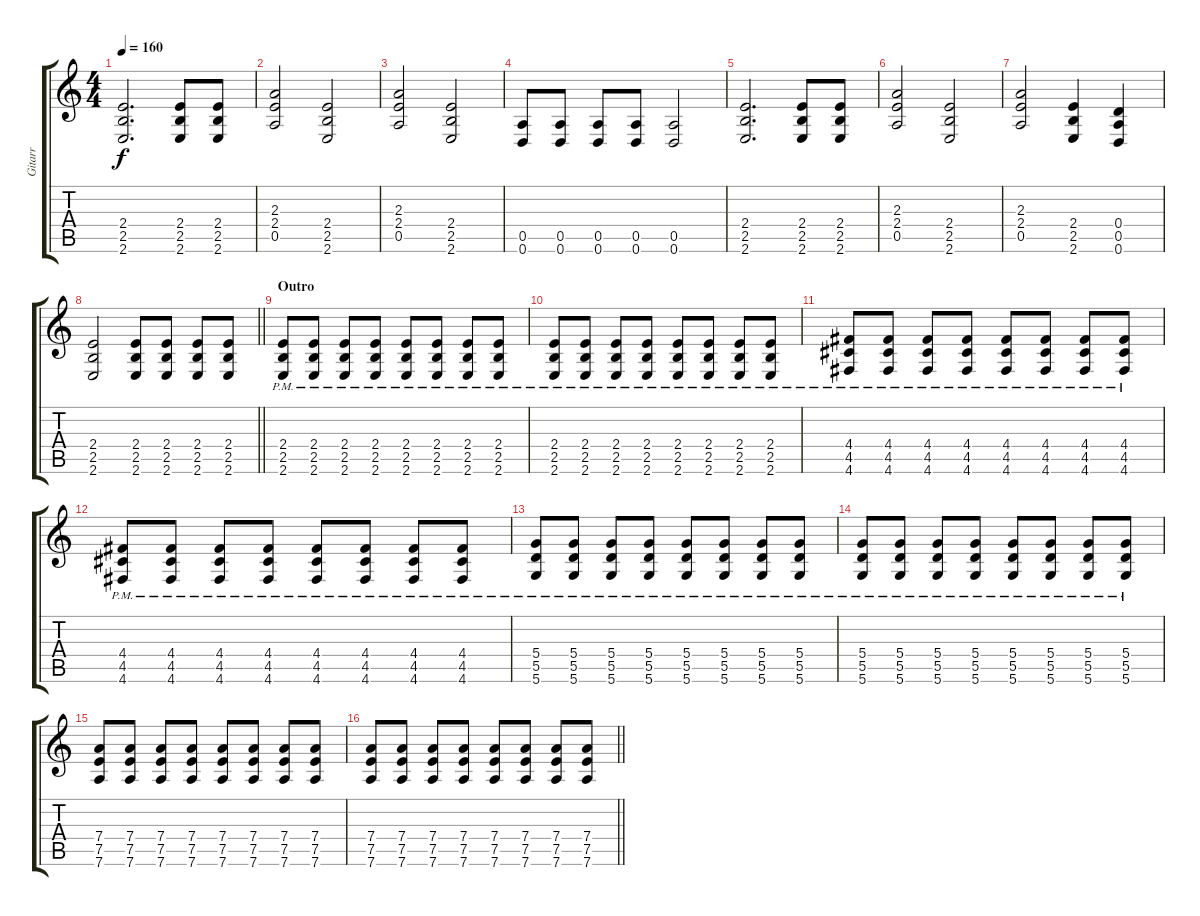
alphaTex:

\track ("Gitarr" "Gitarr") {instrument distortionguitar}
\staff {score tabs}
\tuning (E4 B3 G3 D3 A2 D2) {hide}
\ts (4 4)
\tempo 160
\clef g2
\ks c
(2.4 2.5 2.6).2{d dy f} (2.4 2.5 2.6).8 (2.4 2.5 2.6).8 |
(2.3 2.4 0.5).2 (2.4 2.5 2.6).2 |
(2.3 2.4 0.5).2 (2.4 2.5 2.6).2 |
(0.5 0.6).8 (0.5 0.6).8 (0.5 0.6).8 (0.5 0.6).8 (0.5 0.6).2 |
(2.4 2.5 2.6).2{d} (2.4 2.5 2.6).8 (2.4 2.5 2.6).8 |
(2.3 2.4 0.5).2 (2.4 2.5 2.6).2 |
(2.3 2.4 0.5).2 (2.4 2.5 2.6).4 (0.4 0.5 0.6).4 |
\barLineRight lightlight
(2.4 2.5 2.6).2 (2.4 2.5 2.6).8 (2.4 2.5 2.6).8 (2.4 2.5 2.6).8 (2.4 2.5 2.6).8 |
\section ("" "Outro")
(2.4{pm} 2.5{pm} 2.6{pm}).8 (2.4{pm} 2.5{pm} 2.6{pm}).8 (2.4{pm} 2.5{pm} 2.6{pm}).8 (2.4{pm} 2.5{pm} 2.6{pm}).8 (2.4{pm} 2.5{pm} 2.6{pm}).8 (2.4{pm} 2.5{pm} 2.6{pm}).8 (2.4{pm} 2.5{pm} 2.6{pm}).8 (2.4{pm} 2.5{pm} 2.6{pm}).8 |
(2.4{pm} 2.5{pm} 2.6{pm}).8 (2.4{pm} 2.5{pm} 2.6{pm}).8 (2.4{pm} 2.5{pm} 2.6{pm}).8 (2.4{pm} 2.5{pm} 2.6{pm}).8 (2.4{pm} 2.5{pm} 2.6{pm}).8 (2.4{pm} 2.5{pm} 2.6{pm}).8 (2.4{pm} 2.5{pm} 2.6{pm}).8 (2.4{pm} 2.5{pm} 2.6{pm}).8 |
(4.4{pm} 4.5{pm} 4.6{pm}).8 (4.4{pm} 4.5{pm} 4.6{pm}).8 (4.4{pm} 4.5{pm} 4.6{pm}).8 (4.4{pm} 4.5{pm} 4.6{pm}).8 (4.4{pm} 4.5{pm} 4.6{pm}).8 (4.4{pm} 4.5{pm} 4.6{pm}).8 (4.4{pm} 4.5{pm} 4.6{pm}).8 (4.4{pm} 4.5{pm} 4.6{pm}).8 |
(4.4{pm} 4.5{pm} 4.6{pm}).8 (4.4{pm} 4.5{pm} 4.6{pm}).8 (4.4{pm} 4.5{pm} 4.6{pm}).8 (4.4{pm} 4.5{pm} 4.6{pm}).8 (4.4{pm} 4.5{pm} 4.6{pm}).8 (4.4{pm} 4.5{pm} 4.6{pm}).8 (4.4{pm} 4.5{pm} 4.6{pm}).8 (4.4{pm} 4.5{pm} 4.6{pm}).8 |
(5.4{pm} 5.5{pm} 5.6{pm}).8 (5.4{pm} 5.5{pm} 5.6{pm}).8 (5.4{pm} 5.5{pm} 5.6{pm}).8 (5.4{pm} 5.5{pm} 5.6{pm}).8 (5.4{pm} 5.5{pm} 5.6{pm}).8 (5.4{pm} 5.5{pm} 5.6{pm}).8 (5.4{pm} 5.5{pm} 5.6{pm}).8 (5.4{pm} 5.5{pm} 5.6{pm}).8 |
(5.4{pm} 5.5{pm} 5.6{pm}).8 (5.4{pm} 5.5{pm} 5.6{pm}).8 (5.4{pm} 5.5{pm} 5.6{pm}).8 (5.4{pm} 5.5{pm} 5.6{pm}).8 (5.4{pm} 5.5{pm} 5.6{pm}).8 (5.4{pm} 5.5{pm} 5.6{pm}).8 (5.4{pm} 5.5{pm} 5.6{pm}).8 (5.4{pm} 5.5{pm} 5.6{pm}).8 |
(7.4 7.5 7.6).8 (7.4 7.5 7.6).8 (7.4 7.5 7.6).8 (7.4 7.5 7.6).8 (7.4 7.5 7.6).8 (7.4 7.5 7.6).8 (7.4 7.5 7.6).8 (7.4 7.5 7.6).8 |
\barLineRight lightlight
(7.4 7.5 7.6).8 (7.4 7.5 7.6).8 (7.4 7.5 7.6).8 (7.4 7.5 7.6).8 (7.4 7.5 7.6).8 (7.4 7.5 7.6).8 (7.4 7.5 7.6).8 (7.4 7.5 7.6).8
